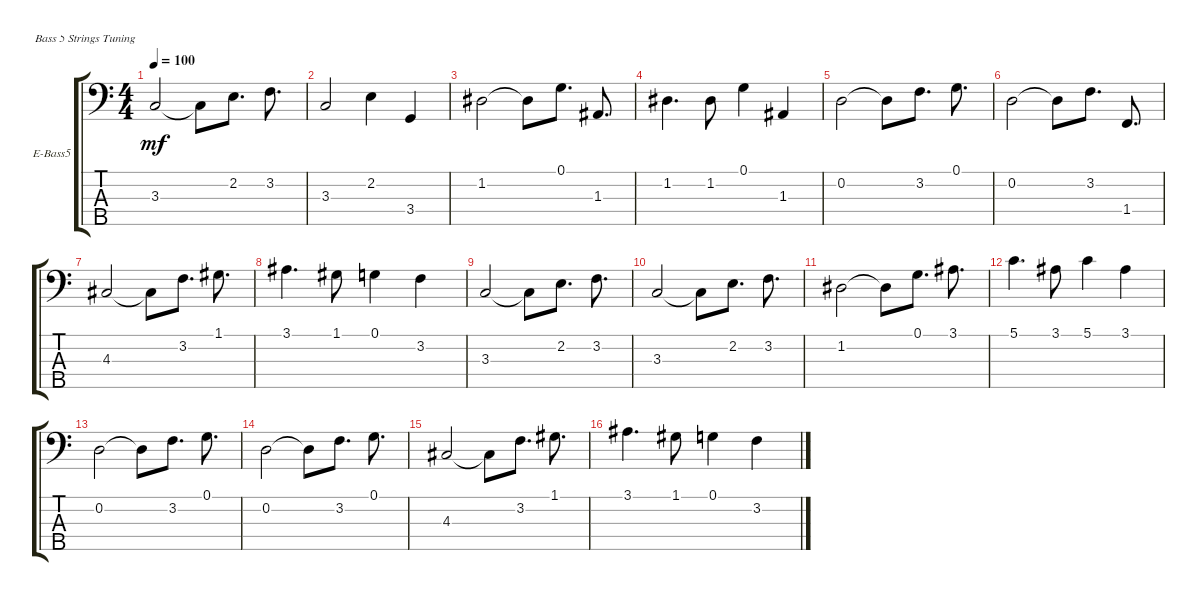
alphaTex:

\bracketExtendMode groupsimilarinstruments
\firstSystemTrackNameOrientation horizontal
\otherSystemsTrackNameOrientation horizontal
\track ("Electric Bass" "E-Bass5") {multiBarRest instrument electricbassfinger}
\staff {score tabs}
\tuning (G2 D2 A1 E1 B0)
\ts (4 4)
\tempo 100
\clef f4
\ks c
3.3.2{dy mf} 3.3{t}.8 2.2.8{d} 3.2.8{d} |
3.3.2 2.2.4 3.4.4 |
1.2.2 1.2{t}.8 0.1.8{d} 1.3.8{d} |
1.2.4{d} 1.2.8 0.1.4 1.3.4 |
0.2.2 0.2{t}.8 3.2.8{d} 0.1.8{d} |
0.2.2 0.2{t}.8 3.2.8{d} 1.4.8{d} |
4.3.2 4.3{t}.8 3.2.8{d} 1.1.8{d} |
3.1.4{d} 1.1.8 0.1.4 3.2.4 |
3.3.2 3.3{t}.8 2.2.8{d} 3.2.8{d} |
3.3.2 3.3{t}.8 2.2.8{d} 3.2.8{d} |
1.2.2 1.2{t}.8 0.1.8{d} 3.1.8{d} |
5.1.4{d} 3.1.8 5.1.4 3.1.4 |
0.2.2 0.2{t}.8 3.2.8{d} 0.1.8{d} |
0.2.2 0.2{t}.8 3.2.8{d} 0.1.8{d} |
4.3.2 4.3{t}.8 3.2.8{d} 1.1.8{d} |
3.1.4{d} 1.1.8 0.1.4 3.2.4
